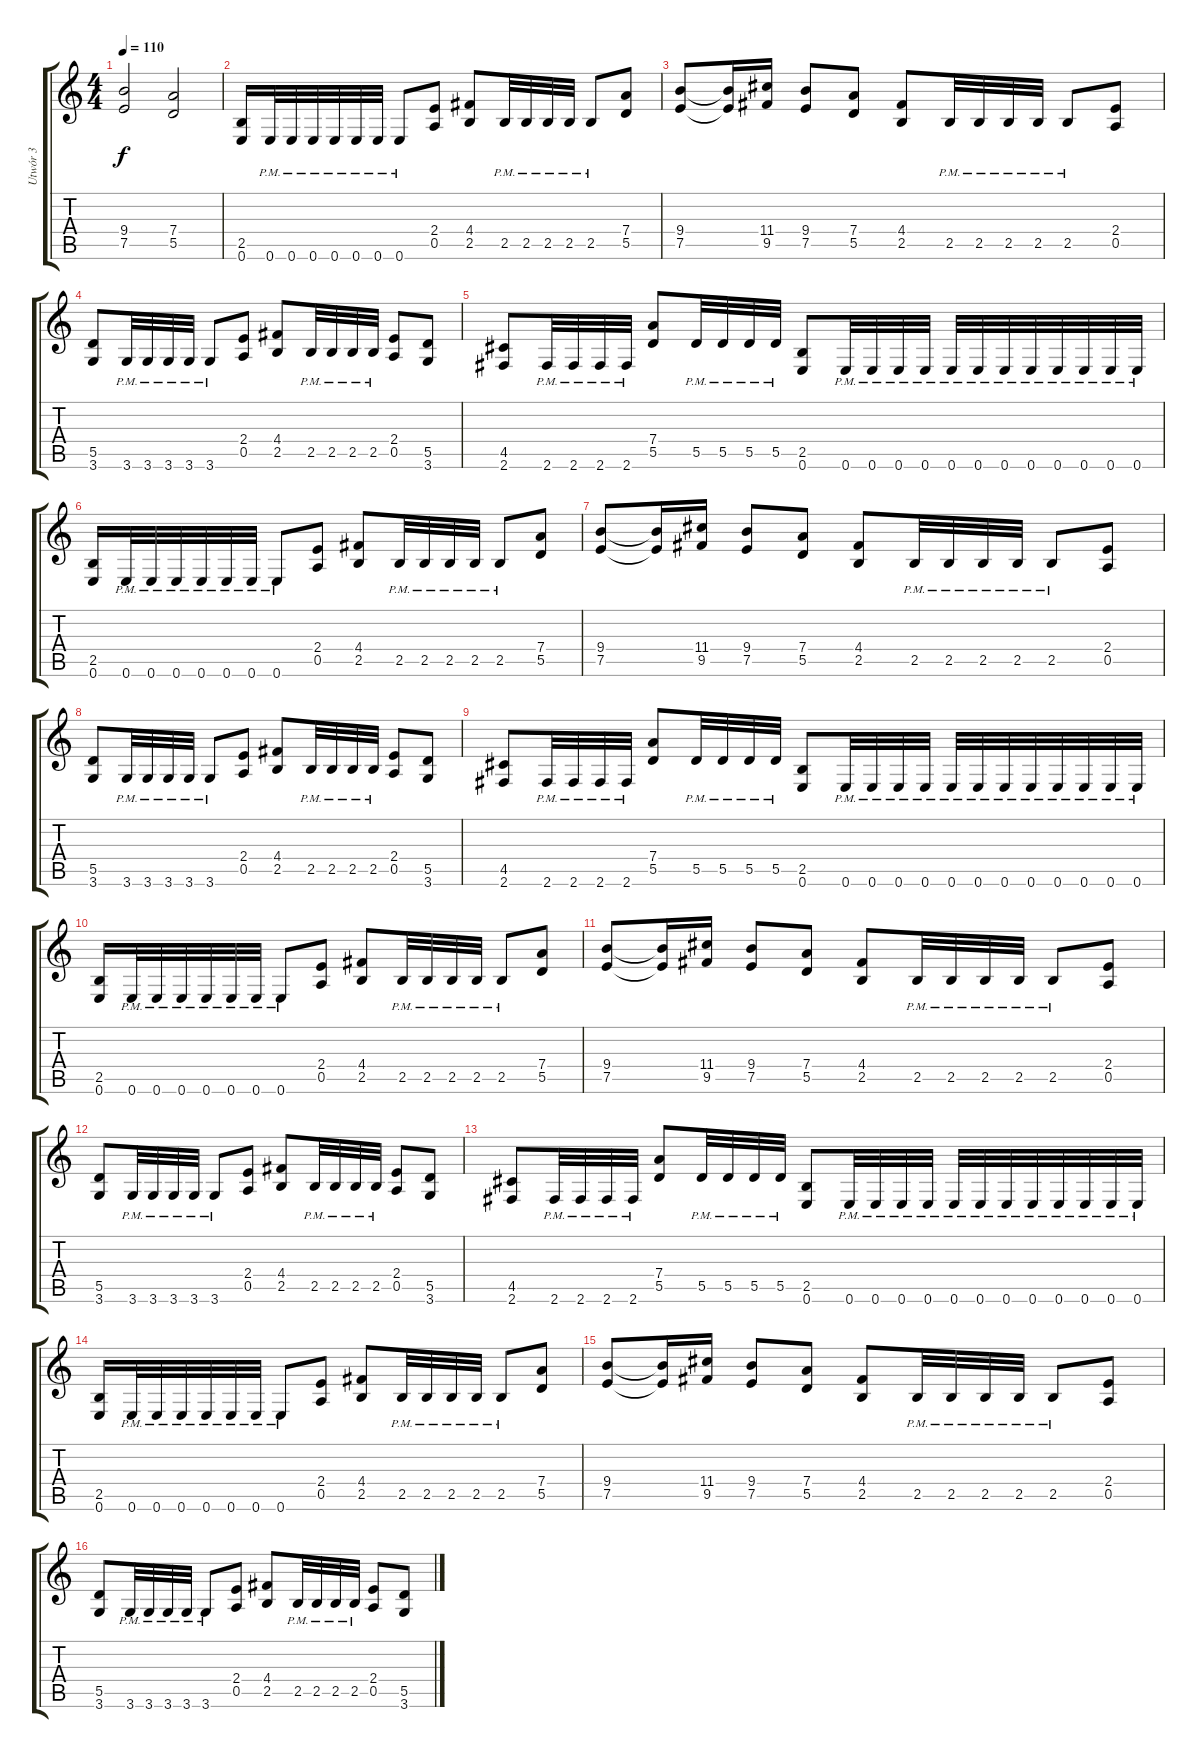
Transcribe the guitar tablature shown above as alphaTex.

\track ("Utwór 3" "Utwór 3") {instrument acousticguitarsteel}
\staff {score tabs}
\tuning (E4 B3 G3 D3 A2 E2) {hide}
\ts (4 4)
\tempo 110
\clef g2
\ks c
(9.4 7.5).2{dy f} (7.4 5.5).2 |
(2.5 0.6).16{volume 12} 0.6{pm}.32 0.6{pm}.32 0.6{pm}.32 0.6{pm}.32 0.6{pm}.32 0.6{pm}.32 0.6{pm}.8 (2.4 0.5).8 (4.4 2.5).8 2.5{pm}.32 2.5{pm}.32 2.5{pm}.32 2.5{pm}.32 2.5{pm}.8 (7.4 5.5).8 |
(9.4 7.5).8 (9.4{t} 7.5{t}).16 (11.4 9.5).16 (9.4 7.5).8 (7.4 5.5).8 (4.4 2.5).8 2.5{pm}.32 2.5{pm}.32 2.5{pm}.32 2.5{pm}.32 2.5{pm}.8 (2.4 0.5).8 |
(5.5 3.6).8 3.6{pm}.32 3.6{pm}.32 3.6{pm}.32 3.6{pm}.32 3.6{pm}.8 (2.4 0.5).8 (4.4 2.5).8 2.5{pm}.32 2.5{pm}.32 2.5{pm}.32 2.5{pm}.32 (2.4 0.5).8 (5.5 3.6).8 |
(4.5 2.6).8 2.6{pm}.32 2.6{pm}.32 2.6{pm}.32 2.6{pm}.32 (7.4 5.5).8 5.5{pm}.32 5.5{pm}.32 5.5{pm}.32 5.5{pm}.32 (2.5 0.6).8 0.6{pm}.32 0.6{pm}.32 0.6{pm}.32 0.6{pm}.32 0.6{pm}.32 0.6{pm}.32 0.6{pm}.32 0.6{pm}.32 0.6{pm}.32 0.6{pm}.32 0.6{pm}.32 0.6{pm}.32 |
(2.5 0.6).16{volume 12} 0.6{pm}.32 0.6{pm}.32 0.6{pm}.32 0.6{pm}.32 0.6{pm}.32 0.6{pm}.32 0.6{pm}.8 (2.4 0.5).8 (4.4 2.5).8 2.5{pm}.32 2.5{pm}.32 2.5{pm}.32 2.5{pm}.32 2.5{pm}.8 (7.4 5.5).8 |
(9.4 7.5).8 (9.4{t} 7.5{t}).16 (11.4 9.5).16 (9.4 7.5).8 (7.4 5.5).8 (4.4 2.5).8 2.5{pm}.32 2.5{pm}.32 2.5{pm}.32 2.5{pm}.32 2.5{pm}.8 (2.4 0.5).8 |
(5.5 3.6).8 3.6{pm}.32 3.6{pm}.32 3.6{pm}.32 3.6{pm}.32 3.6{pm}.8 (2.4 0.5).8 (4.4 2.5).8 2.5{pm}.32 2.5{pm}.32 2.5{pm}.32 2.5{pm}.32 (2.4 0.5).8 (5.5 3.6).8 |
(4.5 2.6).8 2.6{pm}.32 2.6{pm}.32 2.6{pm}.32 2.6{pm}.32 (7.4 5.5).8 5.5{pm}.32 5.5{pm}.32 5.5{pm}.32 5.5{pm}.32 (2.5 0.6).8 0.6{pm}.32 0.6{pm}.32 0.6{pm}.32 0.6{pm}.32 0.6{pm}.32 0.6{pm}.32 0.6{pm}.32 0.6{pm}.32 0.6{pm}.32 0.6{pm}.32 0.6{pm}.32 0.6{pm}.32 |
(2.5 0.6).16{volume 12} 0.6{pm}.32 0.6{pm}.32 0.6{pm}.32 0.6{pm}.32 0.6{pm}.32 0.6{pm}.32 0.6{pm}.8 (2.4 0.5).8 (4.4 2.5).8 2.5{pm}.32 2.5{pm}.32 2.5{pm}.32 2.5{pm}.32 2.5{pm}.8 (7.4 5.5).8 |
(9.4 7.5).8 (9.4{t} 7.5{t}).16 (11.4 9.5).16 (9.4 7.5).8 (7.4 5.5).8 (4.4 2.5).8 2.5{pm}.32 2.5{pm}.32 2.5{pm}.32 2.5{pm}.32 2.5{pm}.8 (2.4 0.5).8 |
(5.5 3.6).8 3.6{pm}.32 3.6{pm}.32 3.6{pm}.32 3.6{pm}.32 3.6{pm}.8 (2.4 0.5).8 (4.4 2.5).8 2.5{pm}.32 2.5{pm}.32 2.5{pm}.32 2.5{pm}.32 (2.4 0.5).8 (5.5 3.6).8 |
(4.5 2.6).8 2.6{pm}.32 2.6{pm}.32 2.6{pm}.32 2.6{pm}.32 (7.4 5.5).8 5.5{pm}.32 5.5{pm}.32 5.5{pm}.32 5.5{pm}.32 (2.5 0.6).8 0.6{pm}.32 0.6{pm}.32 0.6{pm}.32 0.6{pm}.32 0.6{pm}.32 0.6{pm}.32 0.6{pm}.32 0.6{pm}.32 0.6{pm}.32 0.6{pm}.32 0.6{pm}.32 0.6{pm}.32 |
(2.5 0.6).16{volume 12} 0.6{pm}.32 0.6{pm}.32 0.6{pm}.32 0.6{pm}.32 0.6{pm}.32 0.6{pm}.32 0.6{pm}.8 (2.4 0.5).8 (4.4 2.5).8 2.5{pm}.32 2.5{pm}.32 2.5{pm}.32 2.5{pm}.32 2.5{pm}.8 (7.4 5.5).8 |
(9.4 7.5).8 (9.4{t} 7.5{t}).16 (11.4 9.5).16 (9.4 7.5).8 (7.4 5.5).8 (4.4 2.5).8 2.5{pm}.32 2.5{pm}.32 2.5{pm}.32 2.5{pm}.32 2.5{pm}.8 (2.4 0.5).8 |
(5.5 3.6).8 3.6{pm}.32 3.6{pm}.32 3.6{pm}.32 3.6{pm}.32 3.6{pm}.8 (2.4 0.5).8 (4.4 2.5).8 2.5{pm}.32 2.5{pm}.32 2.5{pm}.32 2.5{pm}.32 (2.4 0.5).8 (5.5 3.6).8
